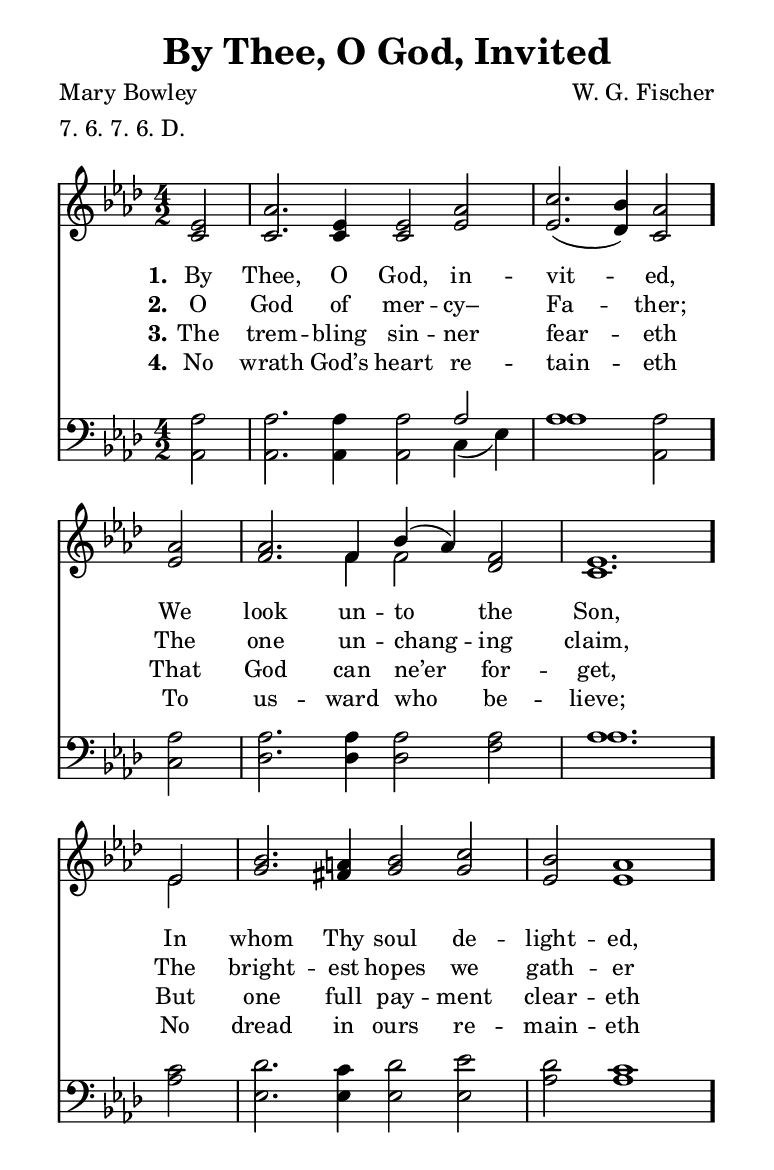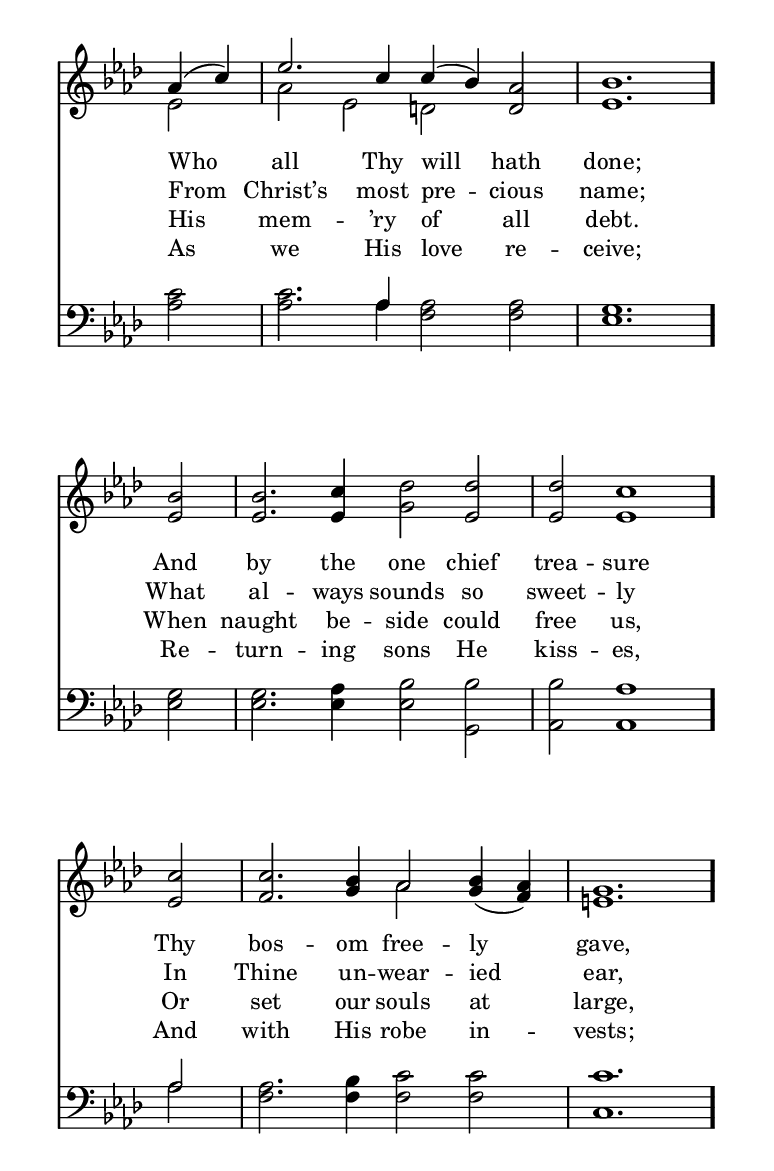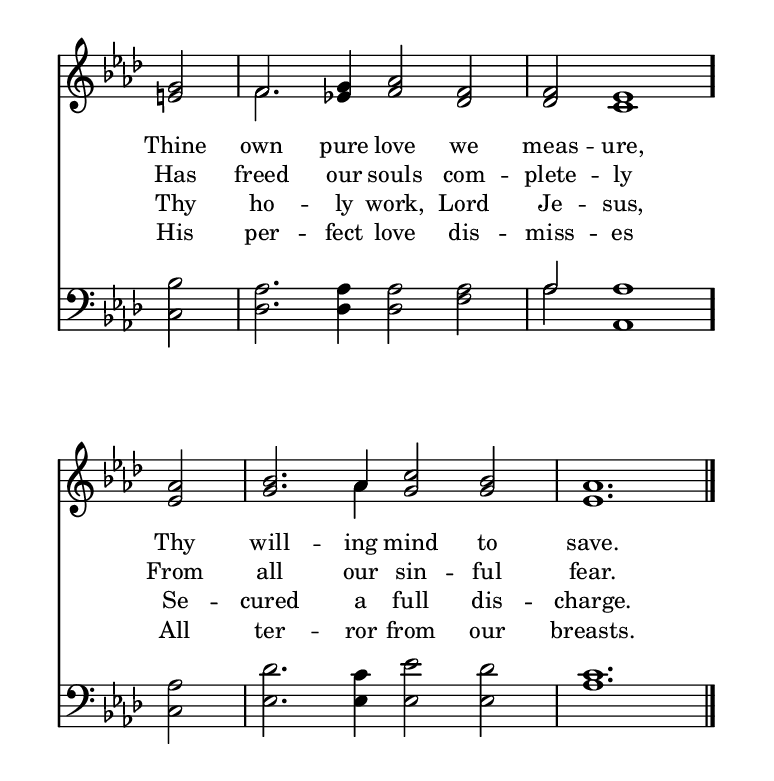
\include "common/global.ily"
\paper {
  \include "common/paper.ily"
}

\header{
  hymnnumber = "155"
  title = "By Thee, O God, Invited"
  tunename = "Hankey"
  meter = "7. 6. 7. 6. D."
  poet = "Mary Bowley"
  composer = "W. G. Fischer"
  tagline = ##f
}

global = {
  \include "common/overrides.ily"
  \override Staff.TimeSignature.style = #'numbered
  \time 4/2
  \override Score.MetronomeMark.transparent = ##t % hide all fermata changes too
  \tempo 2=80
  \key aes \major
  \partial 2
  \autoBeamOff
}

notesSoprano = {
\global
\relative c' {

  ees2 | aes2. ees4 ees2 aes | c2.( bes4) aes2
  aes2 | aes2. f4 bes( aes) f2 | ees1.
  ees2 | bes'2. a4 bes2 c | bes aes1
  aes4( c) | ees2. c4 c( bes) aes2 | bes1.
  bes2 | bes2. c4 des2 des | des c1
  c2 | c2. bes4 aes2 bes4( aes) | g1.
  g2 | f2. g4 aes2 f | f ees1
  aes2 | bes2. aes4 c2 bes | aes1.

  \bar "|."

}
}

notesAlto = {
\global
\relative e' {

  c2 | c2. c4 c2 ees | ees2.( des4) c2
  ees2 | f2. f4 f2 des2 | c1.
  ees2 | g2. fis4 g2 g | ees ees1
  ees2 | aes ees d d | ees1.
  ees2 | ees2. ees4 g2 ees | ees ees1
  ees2 | f2. g4 aes2 g4( f) | e1.
  e!2 | f2. ees!4 f2 des | des c1
  ees2 | g2. aes4 g2 g | ees1.

}
}

notesTenor = {
\global
\relative a {

  aes2 | aes2. aes4 aes2 aes | aes1 aes2
  aes2 | aes2. aes4 aes2 aes | aes1.
  c2 | des2. c4 des2 ees | des c1
  c2 | c2. aes4 aes2 aes | g1.
  g2 | g2. aes4 bes2 bes | bes aes1
  aes2 | aes2. bes4 c2 c | c1.
  bes2 | aes2. aes4 aes2 aes | aes2 aes1
  aes2 | des2. c4 ees2 des | c1.

}
}

notesBass = {
\global
\relative f,{

  aes2 | aes2. aes4 aes2 c4(ees) | aes1 aes,2
  c2 | des2. des4 des2 f | aes1.
  aes2 | ees2. ees4 ees2 ees | aes2 aes1
  aes2 | aes2. aes4 f2 f | ees1.
  ees2 | ees2. ees4 ees2 g,2 | aes2 aes1
  aes'2 | f2. f4 f2 f | c1.
  c2 | des2. des4 des2 f2 | aes2 aes,1
  c2 | ees2. ees4 ees2 ees | aes1.

}
}

wordsA = \lyricmode {
\set stanza = "1."

By Thee, O God, in -- vit -- ed, \bar "."
We look un -- to the Son, \bar "." \break
In whom Thy soul de -- light -- ed, \bar "."
Who all Thy will hath done; \bar "." \break
And by the one chief trea -- sure \bar "."
Thy bos -- om free -- ly gave, \bar "." \break
Thine own pure love we meas -- ure, \bar "."
Thy will -- ing mind to save. \bar "." \break

}

wordsB = \lyricmode {
\set stanza = "2."

O God of mer -- cy– Fa -- ther;
The one un -- chang -- ing claim,
The bright -- est hopes we gath -- er
From Christ’s most pre -- cious name;
What al -- ways sounds so sweet -- ly
In Thine un -- wear -- ied ear,
Has freed our souls com -- plete -- ly
From all our sin -- ful fear.

}

wordsC = \lyricmode {
\set stanza = "3."

The trem -- bling sin -- ner fear -- eth
That God can ne’er for -- get,
But one full pay -- ment clear -- eth
His mem -- ’ry of all debt.
When naught be -- side could free us,
Or set our souls at large,
Thy ho -- ly work, Lord Je -- sus,
Se -- cured a full dis -- charge.

}

wordsD = \lyricmode {
\set stanza = "4."

No wrath God’s heart re -- tain -- eth
To us -- ward who be -- lieve;
No dread in ours re -- main -- eth
As we His love re -- ceive;
Re -- turn -- ing sons He kiss -- es,
And with His robe in -- vests;
His per -- fect love dis -- miss -- es
All ter -- ror from our breasts.

}

\score {
  \context ChoirStaff <<
    \context Staff = upper <<
      \set Staff.autoBeaming = ##f
      \set ChoirStaff.systemStartDelimiter = #'SystemStartBar
      \set ChoirStaff.printPartCombineTexts = ##f
      \partcombine #'(2 . 9) \notesSoprano \notesAlto
      \context NullVoice = sopranos { \voiceOne << \notesSoprano >> }
      \context NullVoice = altos { \voiceTwo << \notesAlto >> }
      \context Lyrics = one   \lyricsto sopranos \wordsA
      \context Lyrics = two   \lyricsto sopranos \wordsB
      \context Lyrics = three \lyricsto sopranos \wordsC
      \context Lyrics = four  \lyricsto sopranos \wordsD
    >>
    \context Staff = men <<
      \set Staff.autoBeaming = ##f
      \clef bass
      \set ChoirStaff.printPartCombineTexts = ##f
      \partcombine #'(2 . 9) \notesTenor \notesBass
      \context NullVoice = tenors { \voiceOne << \notesTenor >> }
      \context NullVoice = basses { \voiceTwo << \notesBass >> }
    >>
  >>
  \layout {
    \include "common/layout.ily"
  }
  \midi{
    \include "common/midi.ily"
  }
}

\version "2.19.49"  % necessary for upgrading to future LilyPond versions.

% vi:set et ts=2 sw=2 ai nocindent syntax=lilypond:
